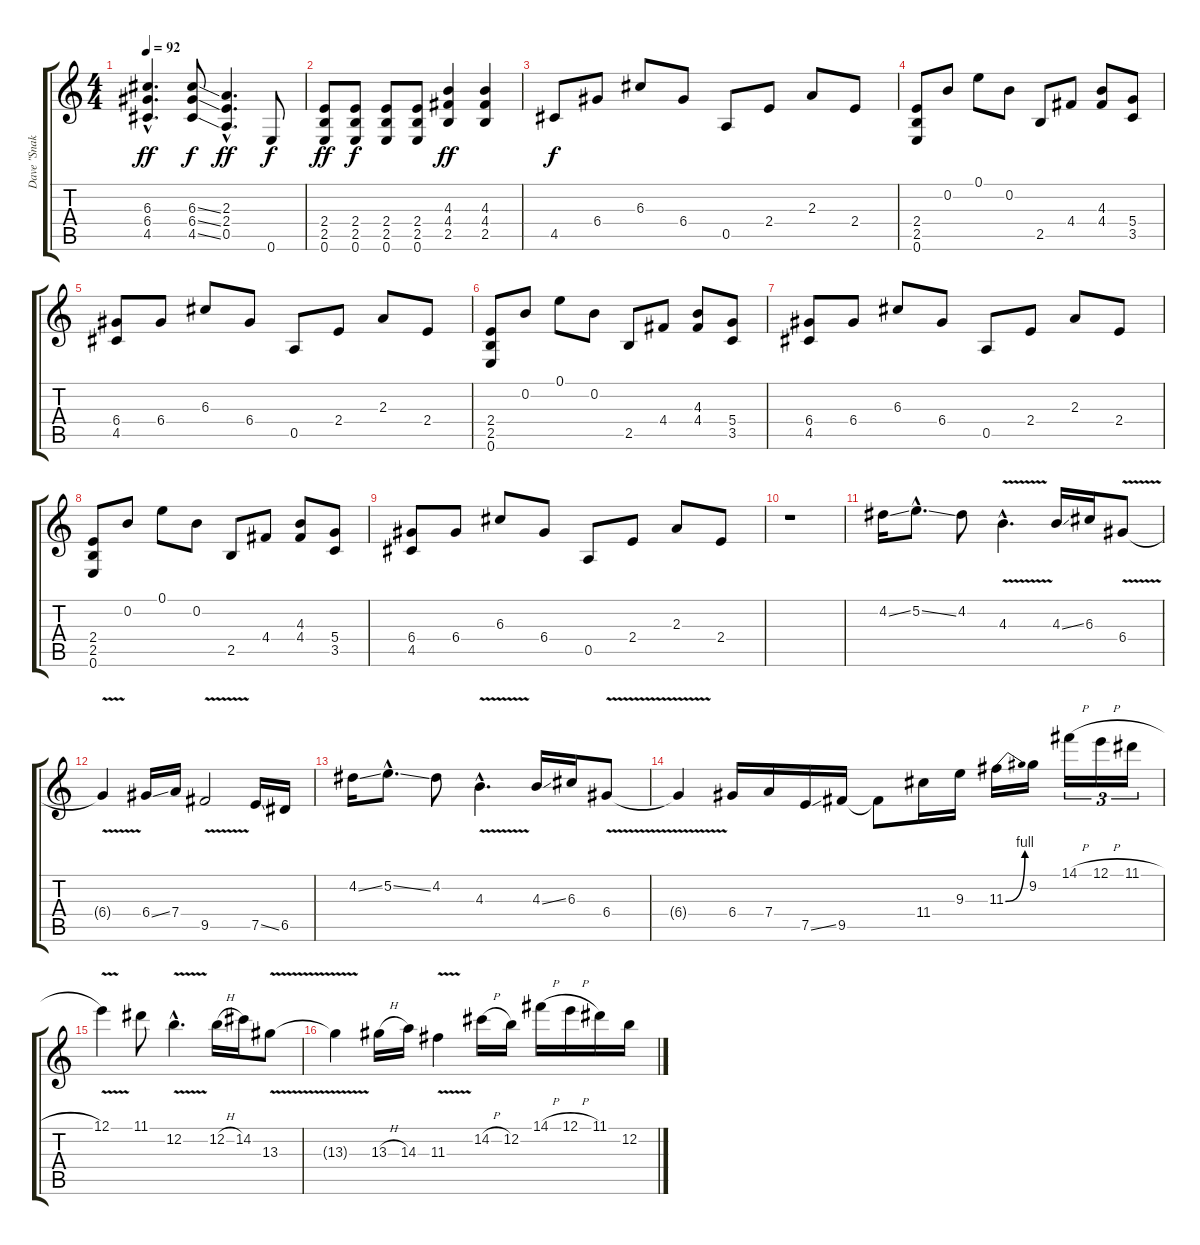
\track ("Dave \"Snake\" Sabo" "Dave \"Snak") {instrument overdrivenguitar}
\staff {score tabs}
\tuning (E4 B3 G3 D3 A2 E2) {hide}
\ts (4 4)
\tempo 92
\clef g2
\ks c
(6.3{hac} 6.4{hac} 4.5{hac}).4{d dy ff} (6.3{ss} 6.4{ss} 4.5{ss}).8{dy f} (2.3{hac} 2.4{hac} 0.5{hac}).4{d dy ff} 0.6.8{dy f} |
(2.4 2.5 0.6).8{dy ff} (2.4 2.5 0.6).8{dy f} (2.4 2.5 0.6).8 (2.4 2.5 0.6).8 (4.3 4.4 2.5).4{dy ff} (4.3 4.4 2.5).4 |
4.5.8{dy f} 6.4.8 6.3.8 6.4.8 0.5.8 2.4.8 2.3.8 2.4.8 |
(2.4 2.5 0.6).8 0.2.8 0.1.8 0.2.8 2.5.8 4.4.8 (4.3 4.4).8 (5.4 3.5).8 |
(6.4 4.5).8 6.4.8 6.3.8 6.4.8 0.5.8 2.4.8 2.3.8 2.4.8 |
(2.4 2.5 0.6).8 0.2.8 0.1.8 0.2.8 2.5.8 4.4.8 (4.3 4.4).8 (5.4 3.5).8 |
(6.4 4.5).8 6.4.8 6.3.8 6.4.8 0.5.8 2.4.8 2.3.8 2.4.8 |
(2.4 2.5 0.6).8 0.2.8 0.1.8 0.2.8 2.5.8 4.4.8 (4.3 4.4).8 (5.4 3.5).8 |
(6.4 4.5).8 6.4.8 6.3.8 6.4.8 0.5.8 2.4.8 2.3.8 2.4.8 |
r.1 |
4.2{ss}.16{volume 16 instrument overdrivenguitar} 5.2{ss hac}.8{d} 4.2.8 4.3{v hac}.4{d} 4.3{ss}.16 6.3.16 6.4{v}.8 |
6.4{t}.4 6.4{ss}.16 7.4.16 9.5{v}.2 7.5{ss}.16 6.5.16 |
4.2{ss}.16 5.2{ss hac}.8{d} 4.2.8 4.3{v hac}.4{d} 4.3{ss}.16 6.3.16 6.4{v}.8 |
6.4{t}.4 6.4.16 7.4.16 7.5{ss}.16 9.5.16 9.5{t}.8 11.4.16 9.3.16 11.3{be (bend 0 0 60 4)}.16 9.2.16 14.1{h}.16{tu (3 2)} 12.1{h}.16{tu (3 2)} 11.1{h}.16{tu (3 2)} |
12.1{v}.4 11.1.8 12.2{v hac}.4{d} 12.2{h}.16 14.2.16 13.3{v}.8 |
13.3{t}.4 13.3{h}.16 14.3.16 11.3{v}.4 14.2{h}.16 12.2.16 14.1{h}.16 12.1{h}.16 11.1.16 12.2.16
